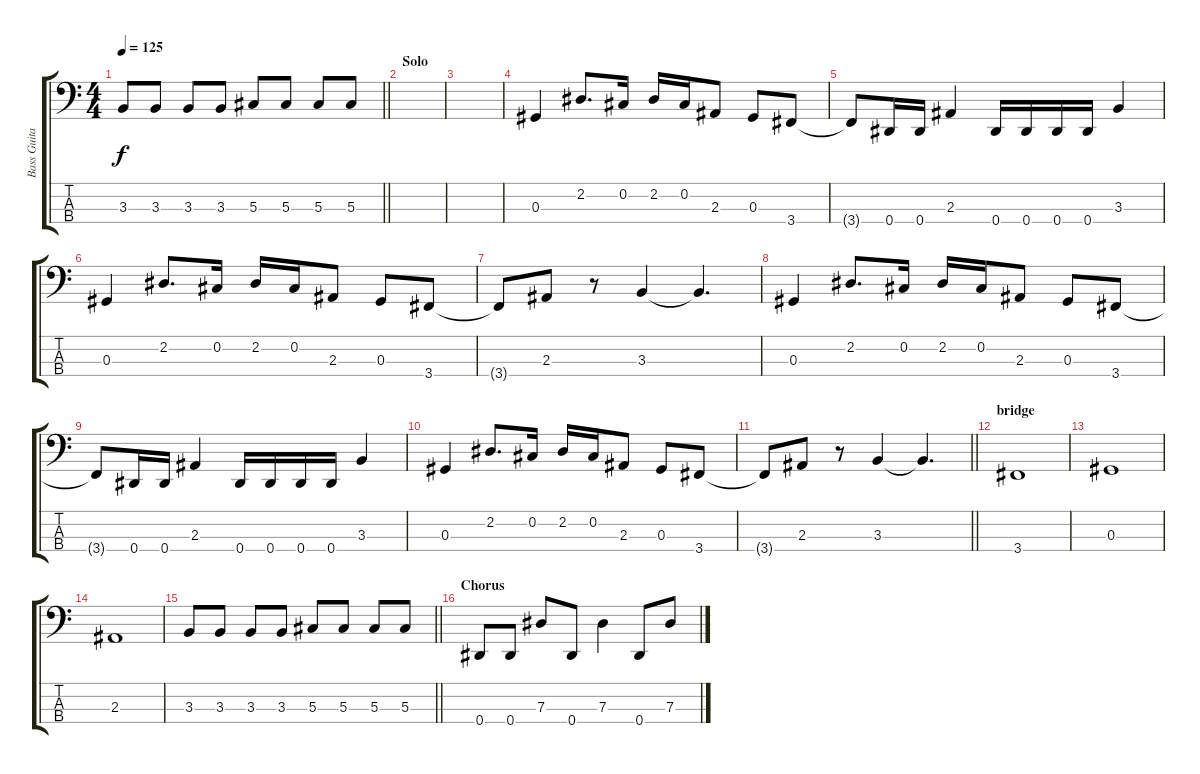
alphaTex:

\track ("Bass Guitar" "Bass Guita") {instrument electricbassfinger}
\staff {score tabs}
\tuning (Gb2 Db2 Ab1 Eb1) {hide}
\ts (4 4)
\tempo 125
\clef f4
\barLineRight lightlight
\ks c
3.3.8{dy f} 3.3.8 3.3.8 3.3.8 5.3.8 5.3.8 5.3.8 5.3.8 |
\section ("" "Solo")
|
|
0.3.4 2.2.8{d} 0.2.16 2.2.16 0.2.16 2.3.8 0.3.8 3.4.8 |
3.4{t}.8 0.4.16 0.4.16 2.3.4 0.4.16 0.4.16 0.4.16 0.4.16 3.3.4 |
0.3.4 2.2.8{d} 0.2.16 2.2.16 0.2.16 2.3.8 0.3.8 3.4.8 |
3.4{t}.8 2.3.8 r.8 3.3.4 3.3{t}.4{d} |
0.3.4 2.2.8{d} 0.2.16 2.2.16 0.2.16 2.3.8 0.3.8 3.4.8 |
3.4{t}.8 0.4.16 0.4.16 2.3.4 0.4.16 0.4.16 0.4.16 0.4.16 3.3.4 |
0.3.4 2.2.8{d} 0.2.16 2.2.16 0.2.16 2.3.8 0.3.8 3.4.8 |
\barLineRight lightlight
3.4{t}.8 2.3.8 r.8 3.3.4 3.3{t}.4{d} |
\section ("" "bridge")
3.4.1 |
0.3.1 |
2.3.1 |
\barLineRight lightlight
3.3.8 3.3.8 3.3.8 3.3.8 5.3.8 5.3.8 5.3.8 5.3.8 |
\section ("" "Chorus")
0.4.8 0.4.8 7.3.8 0.4.8 7.3.4 0.4.8 7.3.8
